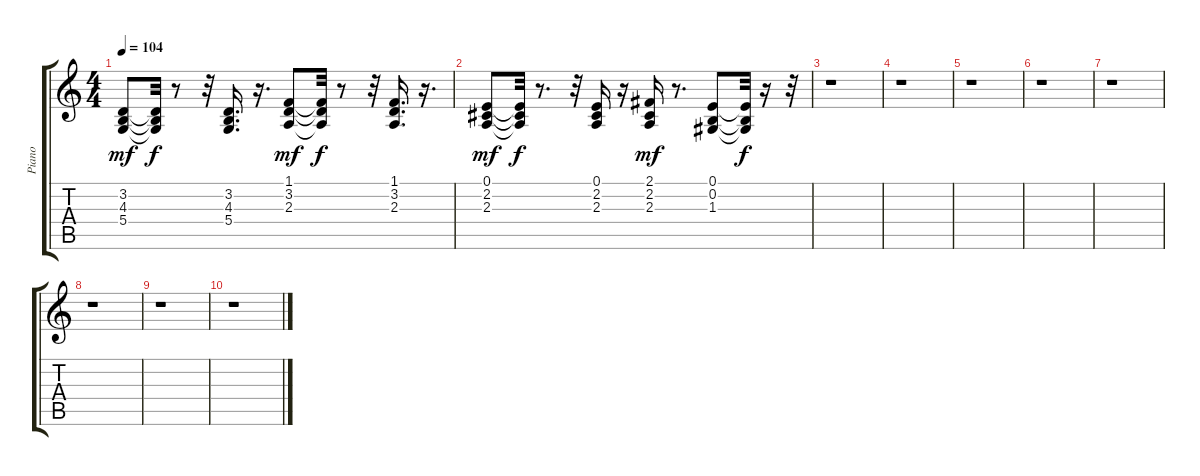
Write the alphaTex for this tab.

\track ("Piano   " "Piano   ") {instrument acousticgrandpiano}
\staff {score tabs}
\tuning (E4 B3 G3 D3 A2 E2) {hide}
\ts (4 4)
\tempo 104
\clef g2
\ks c
(3.2 4.3 5.4).8{dy mf} (3.2{t} 4.3{t} 5.4{t}).32{dy f} r.8 r.32 (3.2 4.3 5.4).16{d} r.16{d} (1.1 3.2 2.3).8{dy mf} (1.1{t} 3.2{t} 2.3{t}).32{dy f} r.8 r.32 (1.1 3.2 2.3).16{d} r.16{d} |
(0.1 2.2 2.3).8{dy mf} (0.1{t} 2.2{t} 2.3{t}).32{dy f} r.8{d} r.32 (0.1 2.2 2.3).16 r.16 (2.1 2.2 2.3).16{dy mf} r.8{d} (0.1 0.2 1.3).8 (0.1{t} 0.2{t} 1.3{t}).32{dy f} r.16 r.32 |
r.1 |
r.1 |
r.1 |
r.1 |
r.1 |
r.1 |
r.1 |
r.1
